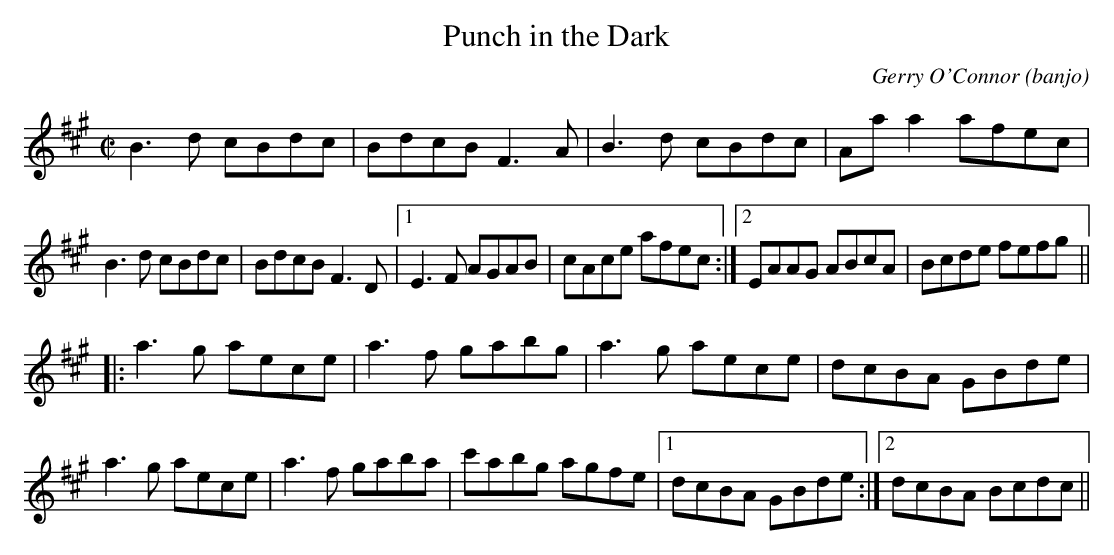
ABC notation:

X:1
T:Punch in the Dark
C:Gerry O'Connor (banjo)
M:C|
K:Bdor
B3d cBdc|BdcB F3A|B3d cBdc|Aaa2 afec|
B3d cBdc|BdcB F3D|1 E3F AGAB|cAce afec:|2 EAAG ABcA|Bcde fefg||
K:A
|:a3g aece|a3f gabg|a3g aece|dcBA GBde|
a3g aece|a3f gaba|c'abg agfe|1 dcBA GBde:|2 dcBA Bcdc||
